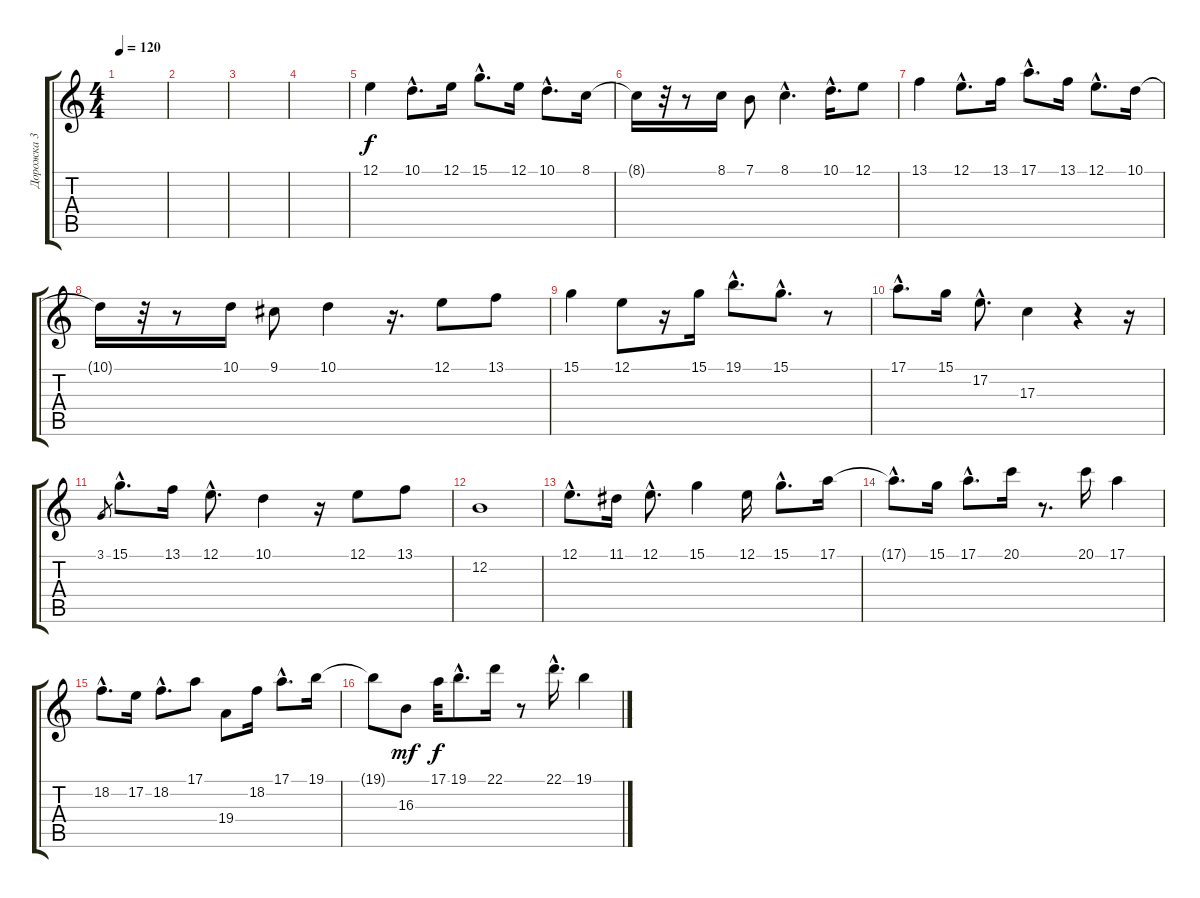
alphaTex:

\track ("Дорожка 3" "Дорожка 3") {instrument flute}
\staff {score tabs}
\tuning (E4 B3 G3 D3 A2 E2) {hide}
\ts (4 4)
\tempo 120
\clef g2
\ks c
|
|
|
|
12.1.4 10.1{hac}.8{d} 12.1.16 15.1{hac}.8{d} 12.1.16 10.1{hac}.8{d} 8.1.16 |
8.1{t}.16 r.32 r.8 8.1.16 7.1.8 8.1{hac}.4{d} 10.1{hac}.16{d} 12.1.8 |
13.1.4 12.1{hac}.8{d} 13.1.16 17.1{hac}.8{d} 13.1.16 12.1{hac}.8{d} 10.1.16 |
10.1{t}.16 r.32 r.8 10.1.16 9.1.8 10.1.4 r.16{d} 12.1.8 13.1.8 |
15.1.4 12.1.8 r.16 15.1.16 19.1{hac}.8{d} 15.1{hac}.8{d} r.8 |
17.1{hac}.8{d} 15.1.16 17.2{hac}.8{d} 17.3.4 r.4 r.16 |
3.1.8{gr} 15.1{hac}.8{d} 13.1.16 12.1{hac}.8{d} 10.1.4 r.16 12.1.8 13.1.8 |
12.2.1 |
12.1{hac}.8{d} 11.1.16 12.1{hac}.8{d} 15.1.4 12.1.16 15.1{hac}.8{d} 17.1.16 |
17.1{hac t}.8{d} 15.1.16 17.1{hac}.8{d} 20.1.16 r.8{d} 20.1.16 17.1.4 |
18.2{hac}.8{d} 17.2.16 18.2{hac}.8{d} 17.1.8 19.4.8 18.2.16 17.1{hac}.8{d} 19.1.16 |
19.1{t}.8 16.3.8{dy mf} 17.1.32{dy f} 19.1{hac}.8{d} 22.1.16 r.8 22.1{hac}.16{d} 19.1.4
